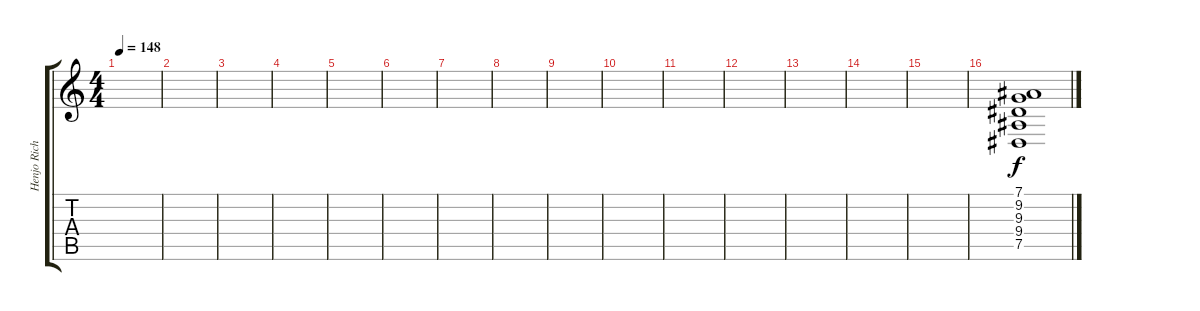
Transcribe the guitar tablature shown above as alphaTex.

\track ("Henjo Richter<Keyboard>" "Henjo Rich") {instrument stringensemble1}
\staff {score tabs}
\tuning (Eb4 Bb3 Gb3 Db3 Ab2 Eb2) {hide}
\ts (4 4)
\tempo 148
\clef g2
\ks c
|
|
|
|
|
|
|
|
|
|
|
|
|
|
|
(7.1 9.2 9.3 9.4 7.5).1
